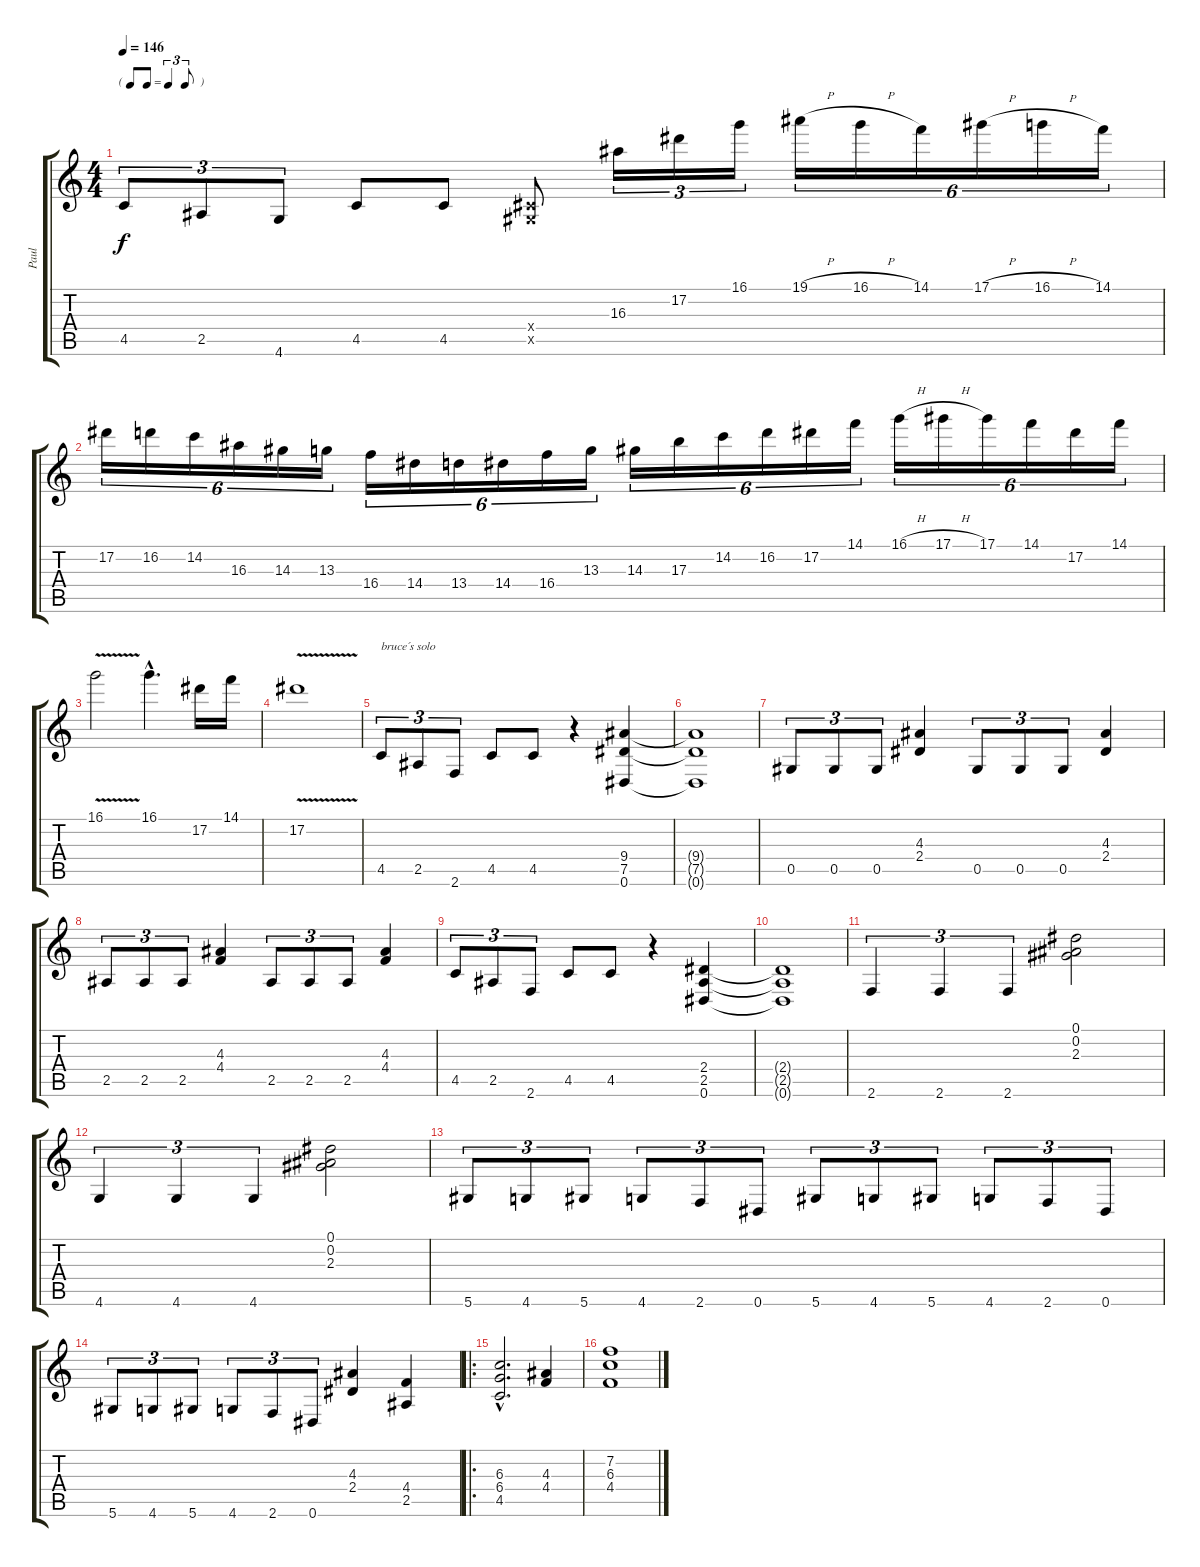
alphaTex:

\track ("Paul" "Paul") {instrument distortionguitar}
\staff {score tabs}
\tuning (Eb4 Bb3 Gb3 Db3 Ab2 Eb2) {hide}
\ts (4 4)
\tf triplet8th
\tempo 146
\clef g2
\ks c
4.5.8{tu (3 2) dy f} 2.5.8{tu (3 2)} 4.6.8{tu (3 2)} 4.5.8 4.5.8 (0.4{x} 0.5{x}).8 16.3.16{tu (3 2)} 17.2.16{tu (3 2)} 16.1.16{tu (3 2)} 19.1{h}.16{tu (6 4)} 16.1{h}.16{tu (6 4)} 14.1.16{tu (6 4)} 17.1{h}.16{tu (6 4)} 16.1{h}.16{tu (6 4)} 14.1.16{tu (6 4)} |
17.2.16{tu (6 4)} 16.2.16{tu (6 4)} 14.2.16{tu (6 4)} 16.3.16{tu (6 4)} 14.3.16{tu (6 4)} 13.3.16{tu (6 4)} 16.4.16{tu (6 4)} 14.4.16{tu (6 4)} 13.4.16{tu (6 4)} 14.4.16{tu (6 4)} 16.4.16{tu (6 4)} 13.3.16{tu (6 4)} 14.3.16{tu (6 4)} 17.3.16{tu (6 4)} 14.2.16{tu (6 4)} 16.2.16{tu (6 4)} 17.2.16{tu (6 4)} 14.1.16{tu (6 4)} 16.1{h}.16{tu (6 4)} 17.1{h}.16{tu (6 4)} 17.1.16{tu (6 4)} 14.1.16{tu (6 4)} 17.2.16{tu (6 4)} 14.1.16{tu (6 4)} |
16.1{v}.2 16.1{hac}.4{d} 17.2.16 14.1.16 |
17.2{v}.1 |
4.5.8{tu (3 2) txt "bruce´s solo"} 2.5.8{tu (3 2)} 2.6.8{tu (3 2)} 4.5.8 4.5.8 r.4 (9.4 7.5 0.6).4 |
(9.4{t} 7.5{t} 0.6{t}).1 |
0.5.8{tu (3 2)} 0.5.8{tu (3 2)} 0.5.8{tu (3 2)} (4.3 2.4).4 0.5.8{tu (3 2)} 0.5.8{tu (3 2)} 0.5.8{tu (3 2)} (4.3 2.4).4 |
2.5.8{tu (3 2)} 2.5.8{tu (3 2)} 2.5.8{tu (3 2)} (4.3 4.4).4 2.5.8{tu (3 2)} 2.5.8{tu (3 2)} 2.5.8{tu (3 2)} (4.3 4.4).4 |
4.5.8{tu (3 2)} 2.5.8{tu (3 2)} 2.6.8{tu (3 2)} 4.5.8 4.5.8 r.4 (2.4 2.5 0.6).4 |
(2.4{t} 2.5{t} 0.6{t}).1 |
2.6.4{tu (3 2)} 2.6.4{tu (3 2)} 2.6.4{tu (3 2)} (0.1 0.2 2.3).2 |
4.6.4{tu (3 2)} 4.6.4{tu (3 2)} 4.6.4{tu (3 2)} (0.1 0.2 2.3).2 |
5.6.8{tu (3 2)} 4.6.8{tu (3 2)} 5.6.8{tu (3 2)} 4.6.8{tu (3 2)} 2.6.8{tu (3 2)} 0.6.8{tu (3 2)} 5.6.8{tu (3 2)} 4.6.8{tu (3 2)} 5.6.8{tu (3 2)} 4.6.8{tu (3 2)} 2.6.8{tu (3 2)} 0.6.8{tu (3 2)} |
5.6.8{tu (3 2)} 4.6.8{tu (3 2)} 5.6.8{tu (3 2)} 4.6.8{tu (3 2)} 2.6.8{tu (3 2)} 0.6.8{tu (3 2)} (4.3 2.4).4 (4.4 2.5).4 |
\ro
(6.3{hac} 6.4{hac} 4.5{hac}).2{d} (4.3 4.4).4 |
(7.2 6.3 4.4).1
